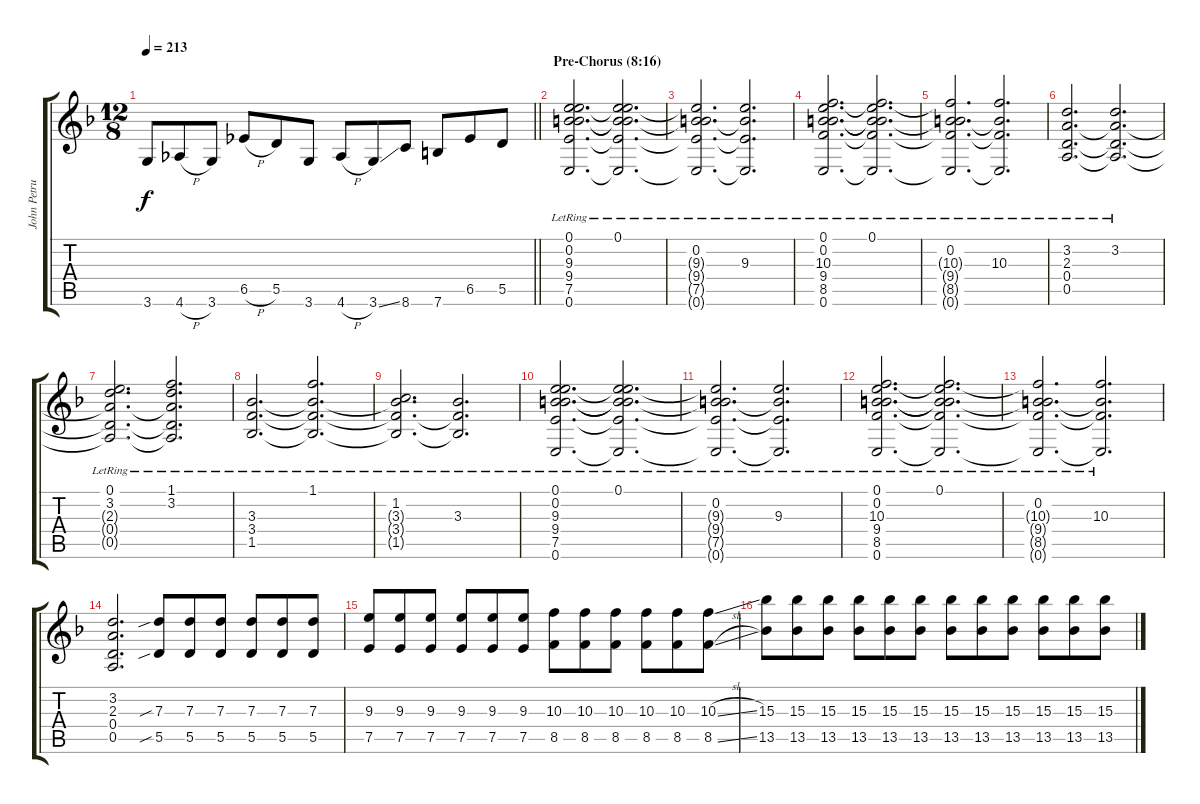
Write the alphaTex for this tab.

\track ("John Petrucci Gtr. 1" "John Petru") {instrument distortionguitar}
\staff {score tabs}
\tuning (E4 B3 G3 D3 A2 E2) {hide}
\ts (12 8)
\tempo 213
\clef g2
\barLineRight lightlight
\ks dminor
3.6.8{dy f} 4.6{h}.8 3.6.8 6.5{h}.8 5.5.8 3.6.8 4.6{h}.8 3.6{ss}.8 8.6.8 7.6.8 6.5.8 5.5.8 |
\section ("" "Pre-Chorus (8:16)")
(0.1{lr} 0.2{lr} 9.3{lr} 9.4{lr} 7.5{lr} 0.6{lr}).2{d} (0.1{lr} 0.2{t} 9.3{t} 9.4{t} 7.5{t} 0.6{t}).2{d} |
(0.2{lr} 9.3{t} 9.4{t} 7.5{t} 0.6{t}).2{d} (9.3{lr} 9.4{t} 7.5{t} 0.6{t}).2{d} |
(0.1{lr} 0.2{lr} 10.3{lr} 9.4{lr} 8.5{lr} 0.6{lr}).2{d} (0.1{lr} 0.2{t} 10.3{t} 9.4{t} 8.5{t} 0.6{t}).2{d} |
(0.2{lr} 10.3{t} 9.4{t} 8.5{t} 0.6{t}).2{d} (10.3{lr} 9.4{t} 8.5{t} 0.6{t}).2{d} |
(3.2{lr} 2.3{lr} 0.4{lr} 0.5{lr}).2{d} (3.2{lr} 2.3{t} 0.4{t} 0.5{t}).2{d} |
(0.1{lr} 3.2{lr} 2.3{t} 0.4{t} 0.5{t}).2{d} (1.1{lr} 3.2{lr} 2.3{t} 0.4{t} 0.5{t}).2{d} |
(3.3{lr} 3.4{lr} 1.5{lr}).2{d} (1.1{lr} 3.3{t} 3.4{t} 1.5{t}).2{d} |
(1.2{lr} 3.3{t} 3.4{t} 1.5{t}).2{d} (3.3{lr} 3.4{t} 1.5{t}).2{d} |
(0.1{lr} 0.2{lr} 9.3{lr} 9.4{lr} 7.5{lr} 0.6{lr}).2{d} (0.1{lr} 0.2{t} 9.3{t} 9.4{t} 7.5{t} 0.6{t}).2{d} |
(0.2{lr} 9.3{t} 9.4{t} 7.5{t} 0.6{t}).2{d} (9.3{lr} 9.4{t} 7.5{t} 0.6{t}).2{d} |
(0.1{lr} 0.2{lr} 10.3{lr} 9.4{lr} 8.5{lr} 0.6{lr}).2{d} (0.1{lr} 0.2{t} 10.3{t} 9.4{t} 8.5{t} 0.6{t}).2{d} |
(0.2{lr} 10.3{t} 9.4{t} 8.5{t} 0.6{t}).2{d} (10.3{lr} 9.4{t} 8.5{t} 0.6{t}).2{d} |
(3.2 2.3 0.4 0.5).2{d} (7.3{sib} 5.5{sib}).8 (7.3 5.5).8 (7.3 5.5).8 (7.3 5.5).8 (7.3 5.5).8 (7.3 5.5).8 |
(9.3 7.5).8 (9.3 7.5).8 (9.3 7.5).8 (9.3 7.5).8 (9.3 7.5).8 (9.3 7.5).8 (10.3 8.5).8 (10.3 8.5).8 (10.3 8.5).8 (10.3 8.5).8 (10.3 8.5).8 (10.3{sl} 8.5{sl}).8 |
(15.3 13.5).8 (15.3 13.5).8 (15.3 13.5).8 (15.3 13.5).8 (15.3 13.5).8 (15.3 13.5).8 (15.3 13.5).8 (15.3 13.5).8 (15.3 13.5).8 (15.3 13.5).8 (15.3 13.5).8 (15.3 13.5).8
